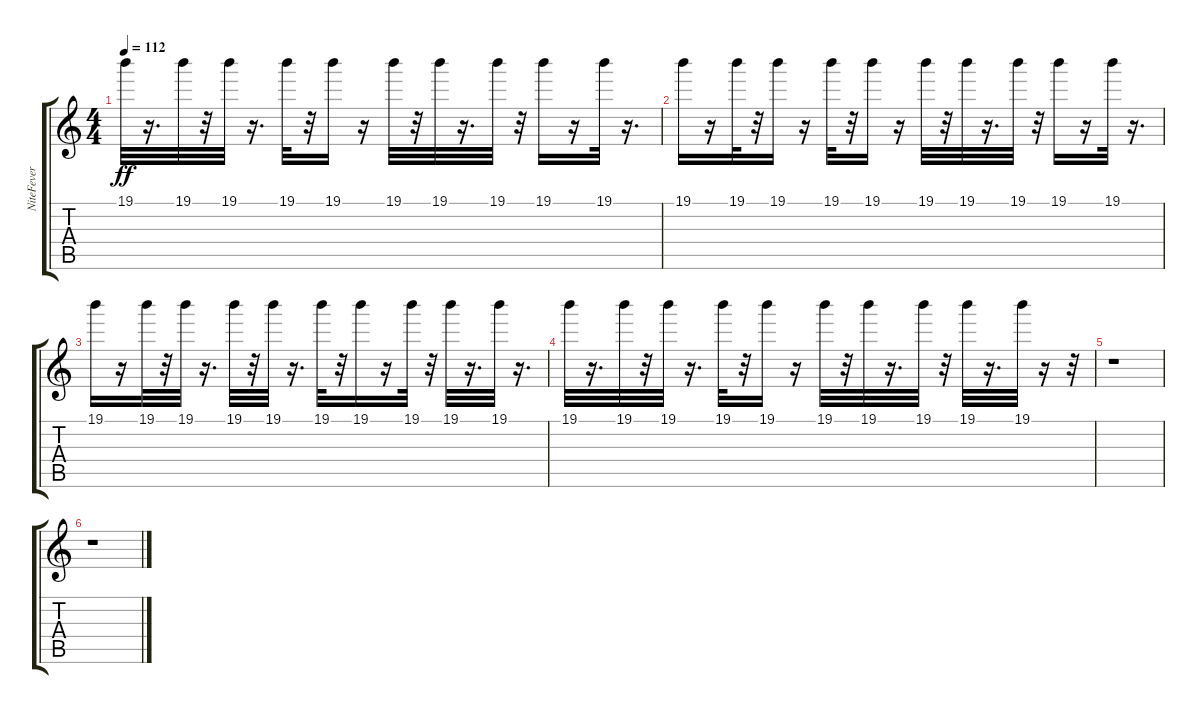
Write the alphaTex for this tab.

\track ("NiteFever         6 " "NiteFever ") {solo instrument electricguitarmuted}
\staff {score tabs}
\tuning (E4 B3 G3 D3 A2 E2) {hide}
\ts (4 4)
\tempo 112
\clef g2
\ks c
19.1.32{dy ff} r.16{d} 19.1.32 r.32 19.1.32 r.16{d} 19.1.32 r.32 19.1.16 r.16 19.1.32 r.32 19.1.32 r.16{d} 19.1.32 r.32 19.1.16 r.16 19.1.32 r.16{d} |
19.1.16 r.16 19.1.32 r.32 19.1.16 r.16 19.1.32 r.32 19.1.16 r.16 19.1.32 r.32 19.1.32 r.16{d} 19.1.32 r.32 19.1.16 r.16 19.1.32 r.16{d} |
19.1.16 r.16 19.1.32 r.32 19.1.32 r.16{d} 19.1.32 r.32 19.1.32 r.16{d} 19.1.32 r.32 19.1.16 r.16 19.1.32 r.32 19.1.32 r.16{d} 19.1.32 r.16{d} |
19.1.32 r.16{d} 19.1.32 r.32 19.1.32 r.16{d} 19.1.32 r.32 19.1.16 r.16 19.1.32 r.32 19.1.32 r.16{d} 19.1.32 r.32 19.1.32 r.16{d} 19.1.32 r.16 r.32 |
r.1 |
r.1
